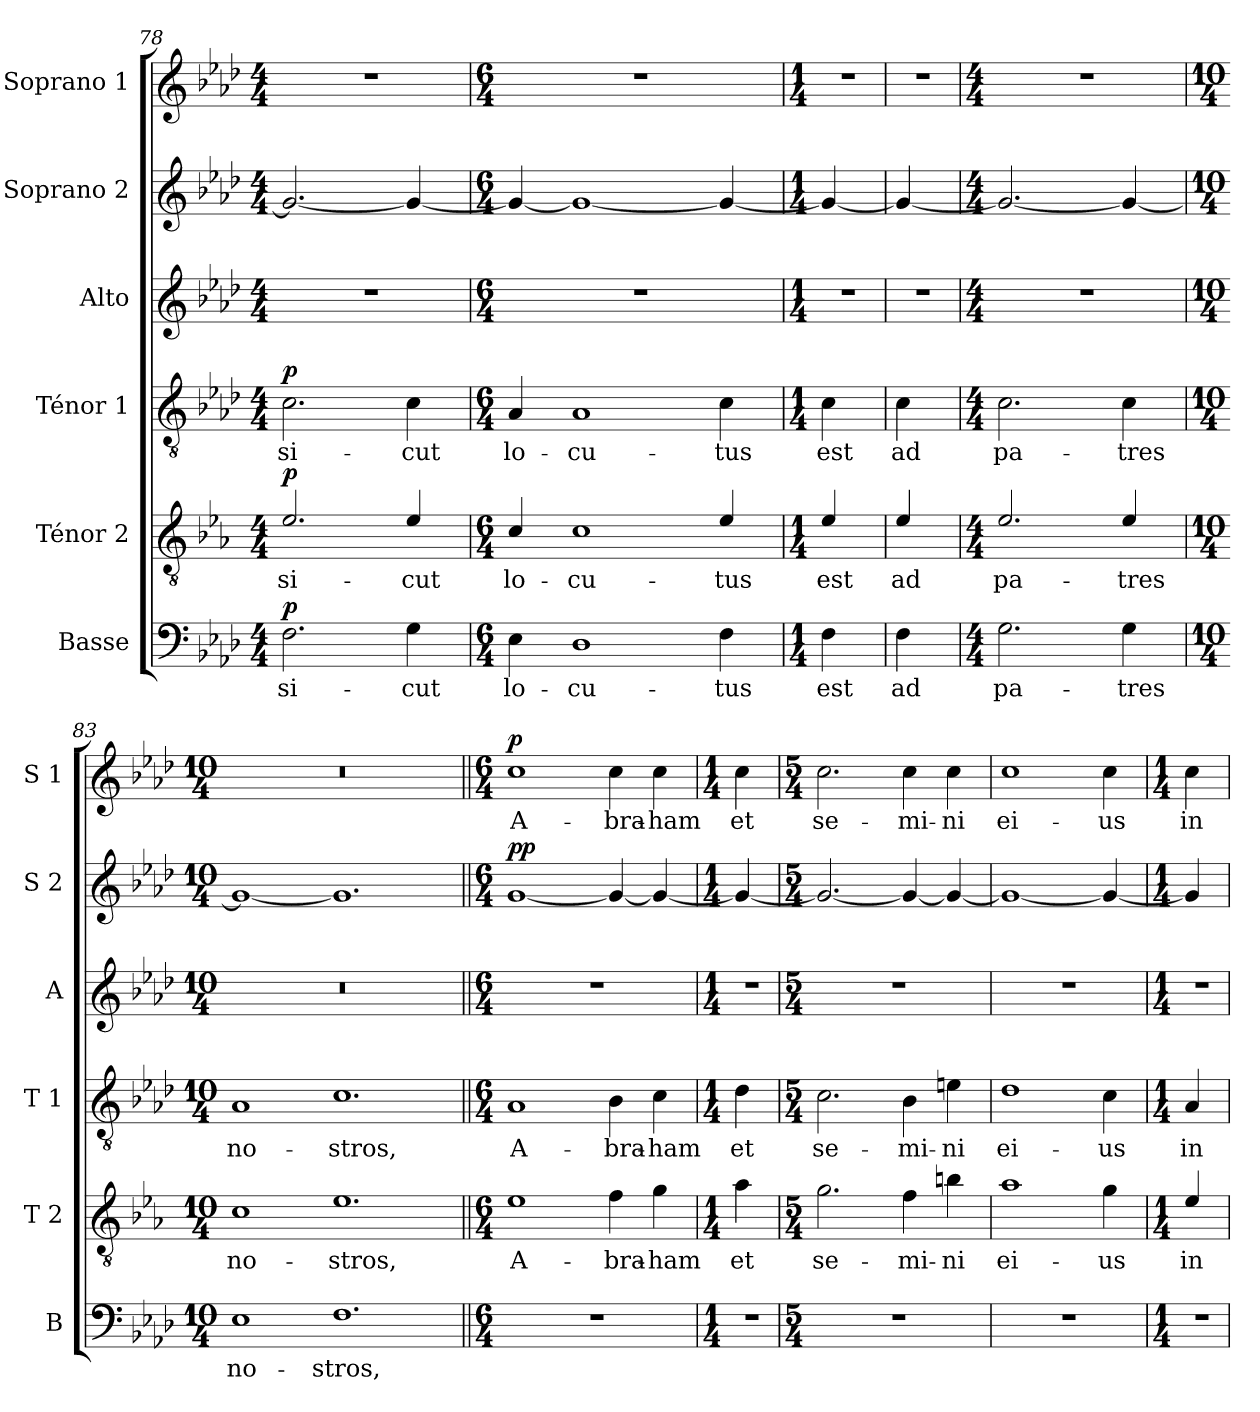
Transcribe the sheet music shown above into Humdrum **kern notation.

**kern	**text	**dynam	**kern	**text	**dynam	**kern	**text	**dynam	**kern	**kern	**dynam	**kern	**text	**dynam
*part6	*part6	*part6	*part5	*part5	*part5	*part4	*part4	*part4	*part3	*part2	*part2	*part1	*part1	*part1
*staff6	*staff6	*staff6	*staff5	*staff5	*staff5	*staff4	*staff4	*staff4	*staff3	*staff2	*staff2	*staff1	*staff1	*staff1
*I"Basse	*	*	*I"Ténor 2	*	*	*I"Ténor 1	*	*	*I"Alto	*I"Soprano 2	*	*I"Soprano 1	*	*
*I'B	*	*	*I'T 2	*	*	*I'T 1	*	*	*I'A	*I'S 2	*	*I'S 1	*	*
*clefF4	*	*	*clefGv2	*	*	*clefGv2	*	*	*clefG2	*clefG2	*	*clefG2	*	*
*	*	*	*ITrd4c7	*	*	*	*	*	*	*	*	*	*	*
*k[b-e-a-d-]	*	*	*k[b-e-a-d-]	*	*	*k[b-e-a-d-]	*	*	*k[b-e-a-d-]	*k[b-e-a-d-]	*	*k[b-e-a-d-]	*	*
*A-:	*	*	*A-:	*	*	*A-:	*	*	*A-:	*A-:	*	*A-:	*	*
*M4/4	*	*	*M4/4	*	*	*M4/4	*	*	*M4/4	*M4/4	*	*M4/4	*	*
=78	=78	=78	=78	=78	=78	=78	=78	=78	=78	=78	=78	=78	=78	=78
!	!LO:LY:b	!LO:DY:a	!	!LO:LY:b	!LO:DY:a	!	!LO:LY:b	!LO:DY:a	!	!	!	!	!	!
2.F\	si-	p	2.A-/	si-	p	2.c\	si-	p	1r	2.g/_	.	1r	.	.
!	!LO:LY:b	!	!	!LO:LY:b	!	!	!LO:LY:b	!	!	!	!	!	!	!
4G\	-cut	.	4A-/	-cut	.	4c\	-cut	.	.	4g/_	.	.	.	.
=79	=79	=79	=79	=79	=79	=79	=79	=79	=79	=79	=79	=79	=79	=79
*M6/4	*	*	*M6/4	*	*	*M6/4	*	*	*M6/4	*M6/4	*	*M6/4	*	*
!	!LO:LY:b	!	!	!LO:LY:b	!	!	!LO:LY:b	!	!	!	!	!	!	!
4E-\	lo-	.	4F/	lo-	.	4A-/	lo-	.	1.r	4g/_	.	1.r	.	.
!	!LO:LY:b	!	!	!LO:LY:b	!	!	!LO:LY:b	!	!	!	!	!	!	!
1D-	-cu-	.	1F	-cu-	.	1A-	-cu-	.	.	1g_	.	.	.	.
!	!LO:LY:b	!	!	!LO:LY:b	!	!	!LO:LY:b	!	!	!	!	!	!	!
4F\	-tus	.	4A-/	-tus	.	4c\	-tus	.	.	4g/_	.	.	.	.
!!LO:PB:g=z
=80	=80	=80	=80	=80	=80	=80	=80	=80	=80	=80	=80	=80	=80	=80
*M1/4	*	*	*M1/4	*	*	*M1/4	*	*	*M1/4	*M1/4	*	*M1/4	*	*
!	!LO:LY:b	!	!	!LO:LY:b	!	!	!LO:LY:b	!	!	!	!	!	!	!
4F\	est	.	4A-/	est	.	4c\	est	.	4r	4g/_	.	4r	.	.
=81	=81	=81	=81	=81	=81	=81	=81	=81	=81	=81	=81	=81	=81	=81
!	!LO:LY:b	!	!	!LO:LY:b	!	!	!LO:LY:b	!	!	!	!	!	!	!
4F\	ad	.	4A-/	ad	.	4c\	ad	.	4r	4g/_	.	4r	.	.
=82	=82	=82	=82	=82	=82	=82	=82	=82	=82	=82	=82	=82	=82	=82
*M4/4	*	*	*M4/4	*	*	*M4/4	*	*	*M4/4	*M4/4	*	*M4/4	*	*
!	!LO:LY:b	!	!	!LO:LY:b	!	!	!LO:LY:b	!	!	!	!	!	!	!
2.G\	pa-	.	2.A-/	pa-	.	2.c\	pa-	.	1r	2.g/_	.	1r	.	.
!	!LO:LY:b	!	!	!LO:LY:b	!	!	!LO:LY:b	!	!	!	!	!	!	!
4G\	-tres	.	4A-/	-tres	.	4c\	-tres	.	.	4g/_	.	.	.	.
=83	=83	=83	=83	=83	=83	=83	=83	=83	=83	=83	=83	=83	=83	=83
*M10/4	*	*	*M10/4	*	*	*M10/4	*	*	*M10/4	*M10/4	*	*M10/4	*	*
!	!LO:LY:b	!	!	!LO:LY:b	!	!	!LO:LY:b	!	!	!	!	!	!	!
1E-	no-	.	1F	no-	.	1A-	no-	.	2%5r	1g_	.	2%5r	.	.
!	!LO:LY:b	!	!	!LO:LY:b	!	!	!LO:LY:b	!	!	!	!	!	!	!
1.F	-stros,	.	1.A-	-stros,	.	1.c	-stros,	.	.	1.g]	.	.	.	.
=84||	=84||	=84||	=84||	=84||	=84||	=84||	=84||	=84||	=84||	=84||	=84||	=84||	=84||	=84||
*M6/4	*	*	*M6/4	*	*	*M6/4	*	*	*M6/4	*M6/4	*	*M6/4	*	*
!	!	!	!	!LO:LY:b	!	!	!LO:LY:b	!	!	!	!LO:DY:a	!	!LO:LY:b	!LO:DY:a
1.r	.	.	1A-	A-	.	1A-	A-	.	1.r	[1g	pp	1cc	A-	p
!	!	!	!	!LO:LY:b	!	!	!LO:LY:b	!	!	!	!	!	!LO:LY:b	!
.	.	.	4B-\	-bra-	.	4B-\	-bra-	.	.	4g/_	.	4cc\	-bra-	.
!	!	!	!	!LO:LY:b	!	!	!LO:LY:b	!	!	!	!	!	!LO:LY:b	!
.	.	.	4c\	-ham	.	4c\	-ham	.	.	4g/_	.	4cc\	-ham	.
=85	=85	=85	=85	=85	=85	=85	=85	=85	=85	=85	=85	=85	=85	=85
*M1/4	*	*	*M1/4	*	*	*M1/4	*	*	*M1/4	*M1/4	*	*M1/4	*	*
!	!	!	!	!LO:LY:b	!	!	!LO:LY:b	!	!	!	!	!	!LO:LY:b	!
4r	.	.	4d-\	et	.	4d-\	et	.	4r	4g/_	.	4cc\	et	.
=86	=86	=86	=86	=86	=86	=86	=86	=86	=86	=86	=86	=86	=86	=86
*M5/4	*	*	*M5/4	*	*	*M5/4	*	*	*M5/4	*M5/4	*	*M5/4	*	*
!	!	!	!	!LO:LY:b	!	!	!LO:LY:b	!	!	!	!	!	!LO:LY:b	!
4%5r	.	.	2.c\	se-	.	2.c\	se-	.	4%5r	2.g/_	.	2.cc\	se-	.
!	!	!	!	!LO:LY:b	!	!	!LO:LY:b	!	!	!	!	!	!LO:LY:b	!
.	.	.	4B-\	-mi-	.	4B-\	-mi-	.	.	4g/_	.	4cc\	-mi-	.
!	!	!	!	!LO:LY:b	!	!	!LO:LY:b	!	!	!	!	!	!LO:LY:b	!
.	.	.	4en\	-ni	.	4en\	-ni	.	.	4g/_	.	4cc\	-ni	.
=87	=87	=87	=87	=87	=87	=87	=87	=87	=87	=87	=87	=87	=87	=87
!	!	!	!	!LO:LY:b	!	!	!LO:LY:b	!	!	!	!	!	!LO:LY:b	!
4%5r	.	.	1d-	ei-	.	1d-	ei-	.	4%5r	1g_	.	1cc	ei-	.
!	!	!	!	!LO:LY:b	!	!	!LO:LY:b	!	!	!	!	!	!LO:LY:b	!
.	.	.	4c\	-us	.	4c\	-us	.	.	4g/_	.	4cc\	-us	.
=88	=88	=88	=88	=88	=88	=88	=88	=88	=88	=88	=88	=88	=88	=88
*M1/4	*	*	*M1/4	*	*	*M1/4	*	*	*M1/4	*M1/4	*	*M1/4	*	*
!	!	!	!	!LO:LY:b	!	!	!LO:LY:b	!	!	!	!	!	!LO:LY:b	!
4r	.	.	4A-/	in	.	4A-/	in	.	4r	4g/]	.	4cc\	in	.
=	=	=	=	=	=	=	=	=	=	=	=	=	=	=
*-	*-	*-	*-	*-	*-	*-	*-	*-	*-	*-	*-	*-	*-	*-
